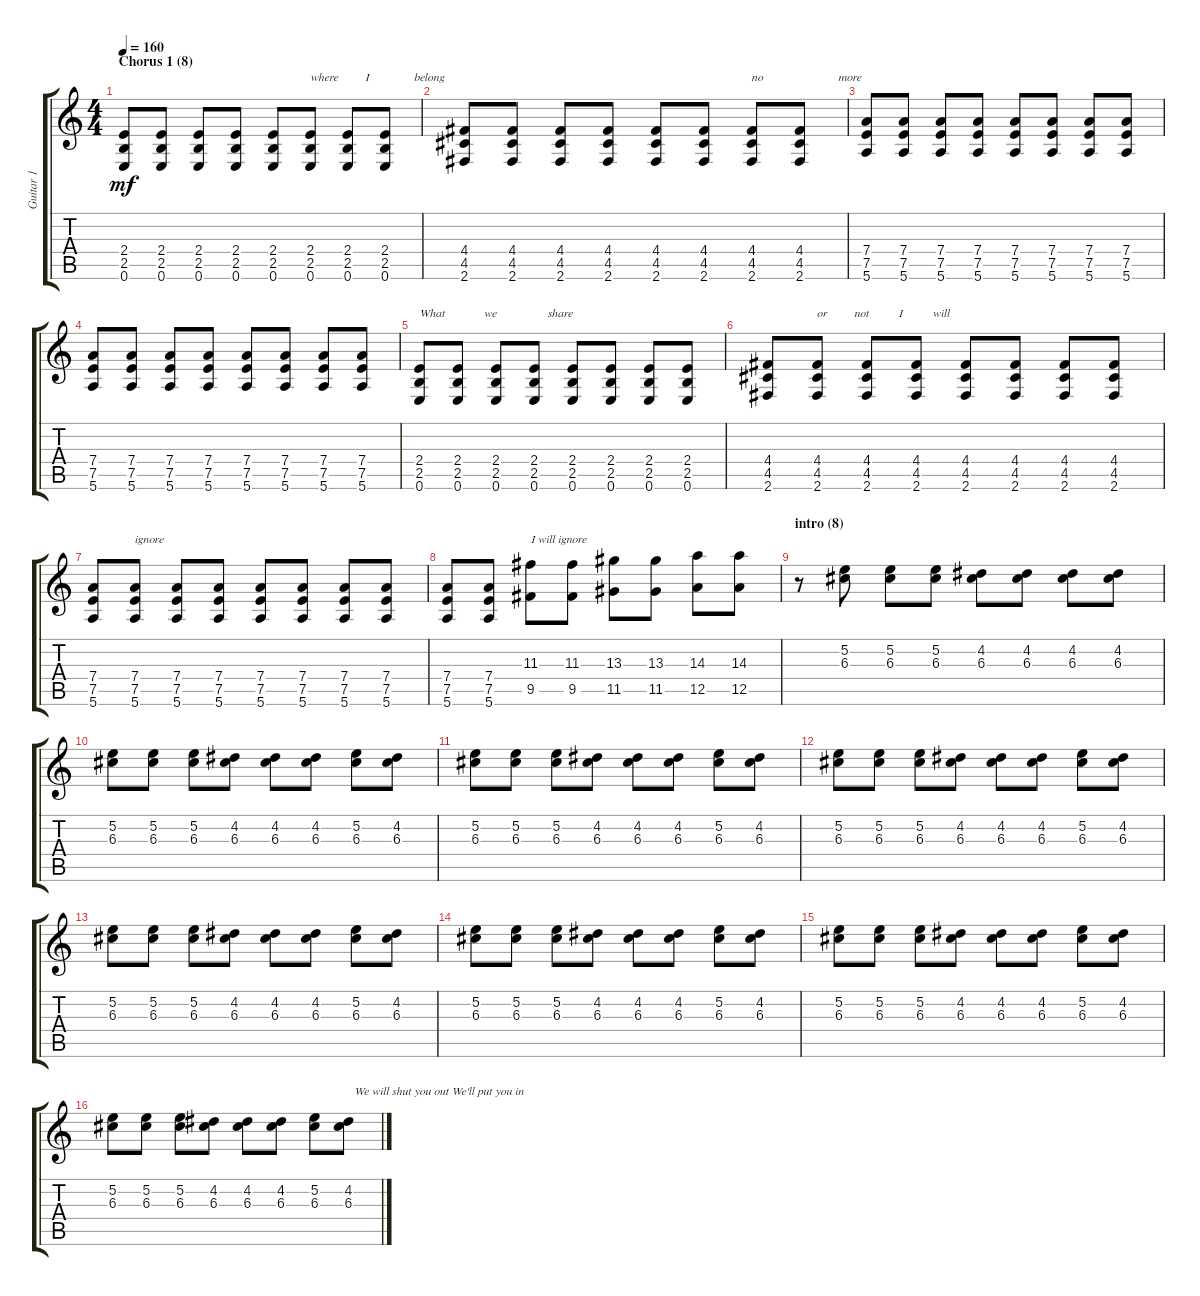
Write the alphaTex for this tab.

\track ("Guitar 1" "Guitar 1") {instrument distortionguitar}
\staff {score tabs}
\tuning (E4 B3 G3 D3 A2 E2) {hide}
\ts (4 4)
\section ("" "Chorus 1 (8)")
\tempo 160
\clef g2
\ks c
(2.4 2.5 0.6).8{dy mf} (2.4 2.5 0.6).8 (2.4 2.5 0.6).8 (2.4 2.5 0.6).8 (2.4 2.5 0.6).8 (2.4 2.5 0.6).8{txt "where         I               belong "} (2.4 2.5 0.6).8 (2.4 2.5 0.6).8 |
(4.4 4.5 2.6).8 (4.4 4.5 2.6).8 (4.4 4.5 2.6).8 (4.4 4.5 2.6).8 (4.4 4.5 2.6).8 (4.4 4.5 2.6).8 (4.4 4.5 2.6).8{txt "no                         more"} (4.4 4.5 2.6).8 |
(7.4 7.5 5.6).8 (7.4 7.5 5.6).8 (7.4 7.5 5.6).8 (7.4 7.5 5.6).8 (7.4 7.5 5.6).8 (7.4 7.5 5.6).8 (7.4 7.5 5.6).8 (7.4 7.5 5.6).8 |
(7.4 7.5 5.6).8 (7.4 7.5 5.6).8 (7.4 7.5 5.6).8 (7.4 7.5 5.6).8 (7.4 7.5 5.6).8 (7.4 7.5 5.6).8 (7.4 7.5 5.6).8 (7.4 7.5 5.6).8 |
(2.4 2.5 0.6).8{txt "What             we                 share "} (2.4 2.5 0.6).8 (2.4 2.5 0.6).8 (2.4 2.5 0.6).8 (2.4 2.5 0.6).8 (2.4 2.5 0.6).8 (2.4 2.5 0.6).8 (2.4 2.5 0.6).8 |
(4.4 4.5 2.6).8 (4.4 4.5 2.6).8{txt "or         not          I          will "} (4.4 4.5 2.6).8 (4.4 4.5 2.6).8 (4.4 4.5 2.6).8 (4.4 4.5 2.6).8 (4.4 4.5 2.6).8 (4.4 4.5 2.6).8 |
(7.4 7.5 5.6).8 (7.4 7.5 5.6).8{txt "ignore"} (7.4 7.5 5.6).8 (7.4 7.5 5.6).8 (7.4 7.5 5.6).8 (7.4 7.5 5.6).8 (7.4 7.5 5.6).8 (7.4 7.5 5.6).8 |
(7.4 7.5 5.6).8{txt "                            I will ignore"} (7.4 7.5 5.6).8 (11.3 9.5).8 (11.3 9.5).8 (13.3 11.5).8 (13.3 11.5).8 (14.3 12.5).8 (14.3 12.5).8 |
\section ("" "intro (8)")
r.8 (5.2 6.3).8{volume 12} (5.2 6.3).8 (5.2 6.3).8 (4.2 6.3).8 (4.2 6.3).8 (4.2 6.3).8 (4.2 6.3).8 |
(5.2 6.3).8 (5.2 6.3).8 (5.2 6.3).8 (4.2 6.3).8 (4.2 6.3).8 (4.2 6.3).8 (5.2 6.3).8 (4.2 6.3).8 |
(5.2 6.3).8 (5.2 6.3).8 (5.2 6.3).8 (4.2 6.3).8 (4.2 6.3).8 (4.2 6.3).8 (5.2 6.3).8 (4.2 6.3).8 |
(5.2 6.3).8 (5.2 6.3).8 (5.2 6.3).8 (4.2 6.3).8 (4.2 6.3).8 (4.2 6.3).8 (5.2 6.3).8 (4.2 6.3).8 |
(5.2 6.3).8 (5.2 6.3).8 (5.2 6.3).8 (4.2 6.3).8 (4.2 6.3).8 (4.2 6.3).8 (5.2 6.3).8 (4.2 6.3).8 |
(5.2 6.3).8 (5.2 6.3).8 (5.2 6.3).8 (4.2 6.3).8 (4.2 6.3).8 (4.2 6.3).8 (5.2 6.3).8 (4.2 6.3).8 |
(5.2 6.3).8 (5.2 6.3).8 (5.2 6.3).8 (4.2 6.3).8 (4.2 6.3).8 (4.2 6.3).8 (5.2 6.3).8 (4.2 6.3).8 |
(5.2 6.3).8 (5.2 6.3).8 (5.2 6.3).8 (4.2 6.3).8 (4.2 6.3).8 (4.2 6.3).8 (5.2 6.3).8 (4.2 6.3).8{txt "  We will shut you out We'll put you in"}
